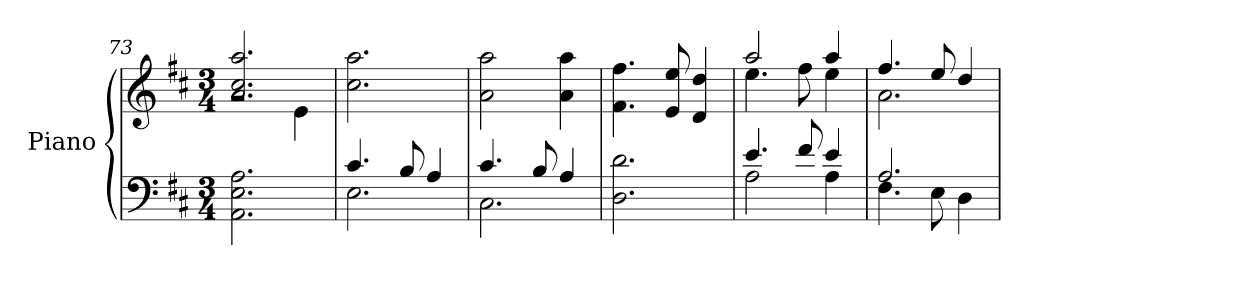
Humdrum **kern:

**kern	**kern
*part1	*part1
*staff2	*staff1
*I"Piano	*
*I'Pno.	*
*clefF4	*clefG2
*k[f#c#]	*k[f#c#]
*M3/4	*M3/4
=73	=73
*	*^
2.AA\ 2.E\ 2.A\	2.a/ 2.cc#/ 2.aa/	2rg
.	.	4e\
*	*v	*v
!!LO:LB:g=z
=74	=74
*^	*
4.c#/	2.E\	2.cc#\ 2.aa\
8B/	.	.
4A/	.	.
=75	=75	=75
4.c#/	2.C#\	2a\ 2aa\
8B/	.	.
4A/	.	4a\ 4aa\
*v	*v	*
=76	=76
2.D\ 2.d\	4.f#\ 4.ff#\
.	8e/ 8ee/
.	4d/ 4dd/
=77	=77
*^	*^
4.e/	2A\	2aa/	4.ee\
8f#/	.	.	8ff#\
4e/	4A\	4aa/	4ee\
=78	=78	=78	=78
2.A/	4.F#\	4.ff#/	2.a\
.	8E\	8ee/	.
.	4D\	4dd/	.
*v	*v	*	*
*	*v	*v
=	=
*-	*-
